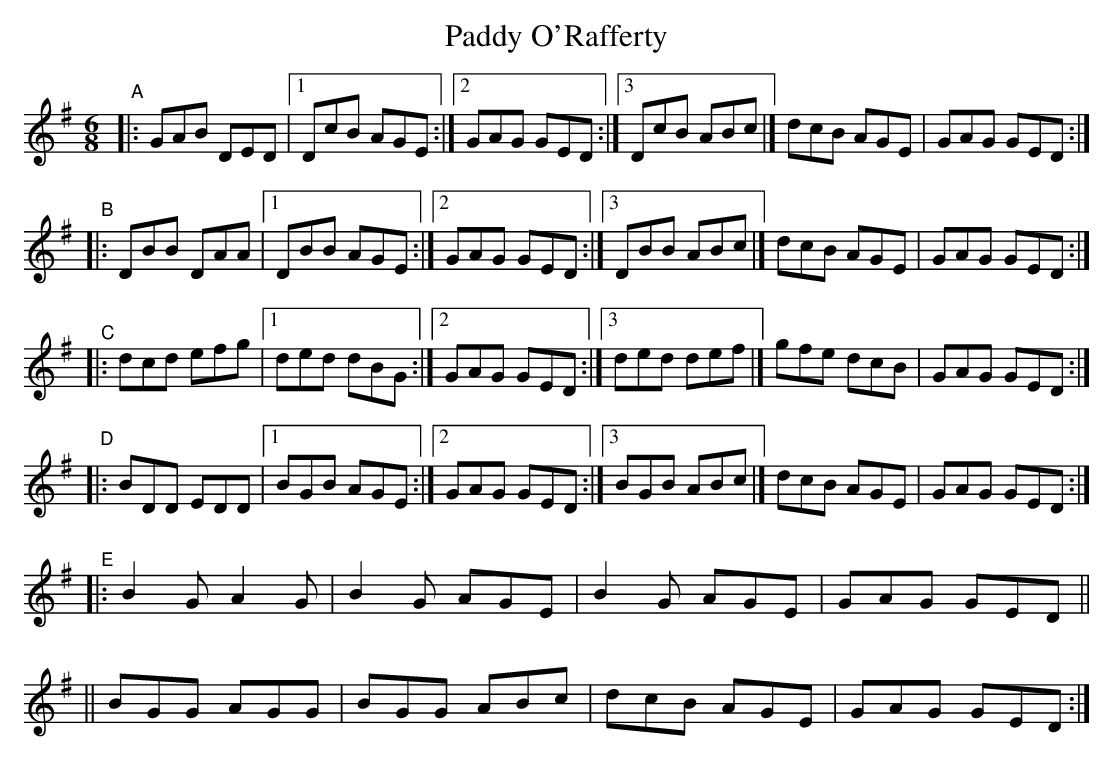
X:1
T: Paddy O'Rafferty
M: 6/8
L: 1/8
K: G
"^A"\
|: GAB DED |[1 DcB AGE :|[2 GAG GED :|[3 DcB ABc |] dcB AGE | GAG GED :|
"^B"\
|: DBB DAA |[1 DBB AGE :|[2 GAG GED :|[3 DBB ABc |] dcB AGE | GAG GED :|
"^C"\
|: dcd efg |[1 ded dBG :|[2 GAG GED :|[3 ded def |] gfe dcB | GAG GED :|
"^D"\
|: BDD EDD |[1 BGB AGE :|[2 GAG GED :|[3 BGB ABc |] dcB AGE | GAG GED :|
"^E"\
|: B2G A2G | B2G AGE | B2G AGE | GAG GED ||
|| BGG AGG | BGG ABc | dcB AGE | GAG GED :|
